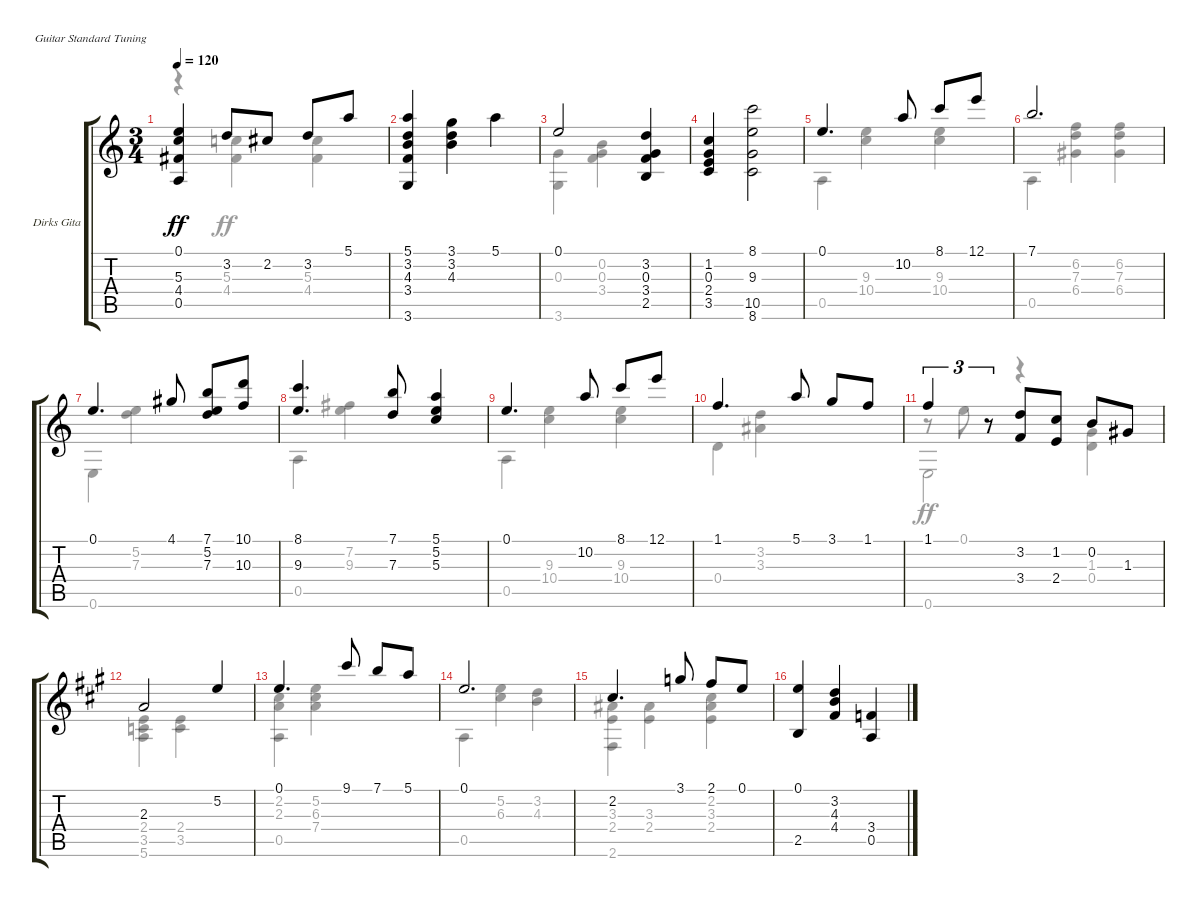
\bracketExtendMode groupsimilarinstruments
\firstSystemTrackNameOrientation horizontal
\otherSystemsTrackNameOrientation horizontal
\track ("Dirks Gitarre" "Dirks Gita") {instrument acousticguitarnylon}
\staff {score tabs}
\tuning (E4 B3 G3 D3 A2 E2)
\voice
\ts (3 4)
\tempo 120
\clef g2
\ks c
(0.1 5.3 4.4 0.5).4{dy ff} 3.2.8 2.2.8 3.2.8 5.1.8 |
(5.1 3.2 4.3 3.4 3.6).4 (3.1 3.2 4.3).4 5.1.4 |
0.1.2 (3.2 0.3 3.4 2.5).4 |
(1.2 0.3 2.4 3.5).4 (8.1 9.3 10.5 8.6).2 |
0.1.4{d} 10.2.8 8.1.8 12.1.8 |
7.1.2{d} |
0.1.4{d} 4.1.8 (7.1 5.2 7.3).8 (10.1 10.3).8 |
(8.1 9.3).4{d} (7.1 7.3).8 (5.1 5.2 5.3).4 |
0.1.4{d} 10.2.8 8.1.8 12.1.8 |
1.1.4{d} 5.1.8 3.1.8 1.1.8 |
1.1.4{tu (3 2)} r.8{tu (3 2)} (3.2 3.4).8 (1.2 2.4).8 0.2.8 1.3.8 |
\ks a
2.3.2 5.2.4 |
0.1.4{d} 9.1.8 7.1.8 5.1.8 |
0.1.2{d} |
2.2.4{d} 3.1.8 2.1.8 0.1.8 |
(0.1 2.5).4 (3.2 4.3 4.4).4 (3.4 0.5).4
\voice
\clef g2
\ottava regular
\simile none
\ks c
r.4{dy ff} (5.3 4.4).4 (5.3 4.4).4 |
|
(0.3 3.6).4 (0.2 0.3 3.4).4 |
|
0.5.4 (9.3 10.4).4 (9.3 10.4).4 |
0.5.4 (6.2 7.3 6.4).4 (6.2 7.3 6.4).4 |
0.6.4 (5.2 7.3).4 |
0.5.4 (7.2 9.3).4 |
0.5.4 (9.3 10.4).4 (9.3 10.4).4 |
0.4.4 (3.2 3.3).4 |
r.8 0.1.8 r.4 (1.3 0.4).4 |
\ks a
(2.4 3.5 5.6).4 (2.4 3.5).4 |
(2.2 2.3 0.5).4 (5.2 6.3 7.4).4 |
0.5.4 (5.2 6.3).4 (3.2 4.3).4 |
(3.3 2.4 2.6).4 (3.3 2.4).4 (2.2 3.3 2.4).4 |
\voice
\clef g2
\ottava regular
\simile none
\ks c
|
|
|
|
|
|
|
|
|
|
0.6.2 |
\ks a
|
|
|
|
